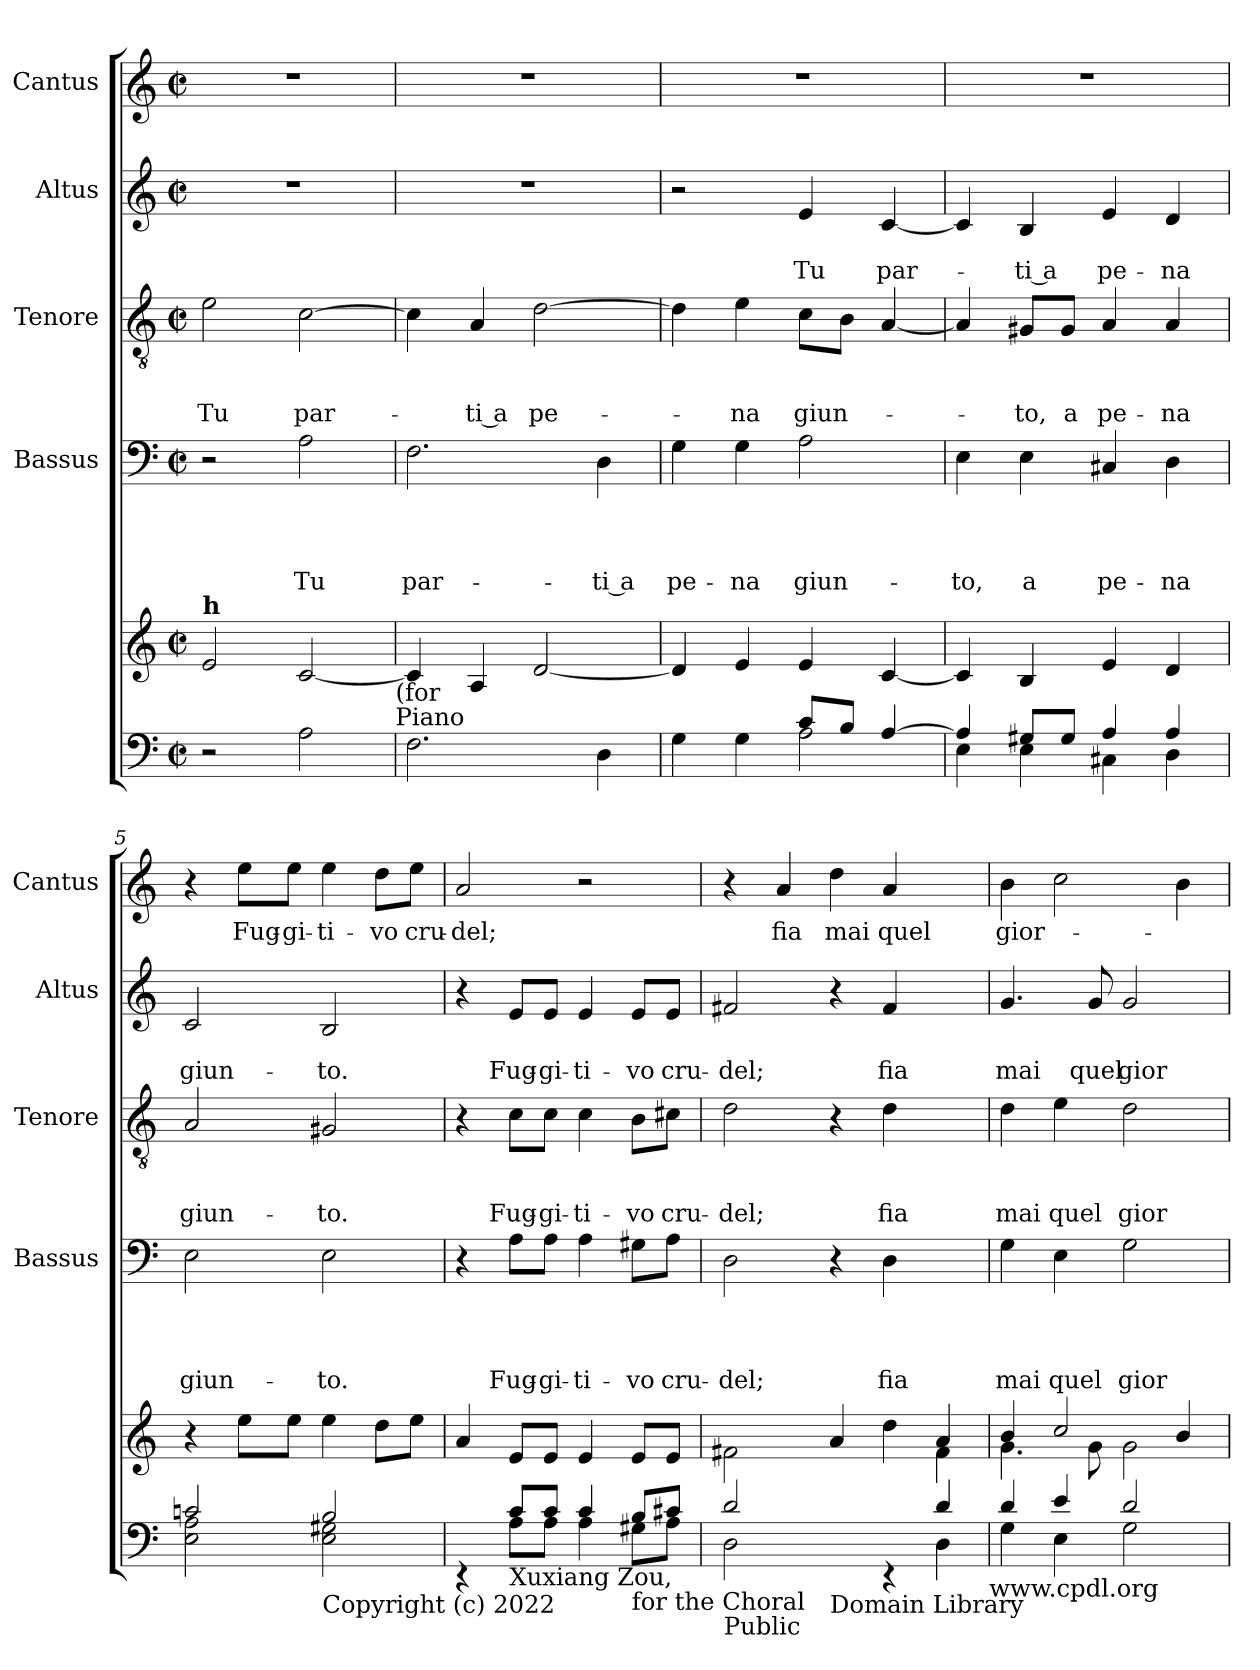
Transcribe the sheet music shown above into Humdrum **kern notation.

**kern	**kern	**kern	**text	**text	**text	**text	**kern	**text	**text	**text	**kern	**text	**text	**kern	**text
*part5	*part5	*part4	*part4	*part4	*part4	*part4	*part3	*part3	*part3	*part3	*part2	*part2	*part2	*part1	*part1
*staff6	*staff5	*staff4	*staff4	*staff4	*staff4	*staff4	*staff3	*staff3	*staff3	*staff3	*staff2	*staff2	*staff2	*staff1	*staff1
*	*	*I"Bassus	*	*	*	*	*I"Tenore	*	*	*	*I"Altus	*	*	*I"Cantus	*
*	*	*I'Bassus	*	*	*	*	*I'Tenore	*	*	*	*I'Altus	*	*	*I'Cantus	*
!!LO:PB:g=z
*clefF4	*clefG2	*clefF4	*	*	*	*	*clefGv2	*	*	*	*clefG2	*	*	*clefG2	*
*k[]	*k[]	*k[]	*	*	*	*	*k[]	*	*	*	*k[]	*	*	*k[]	*
*C:	*C:	*C:	*	*	*	*	*C:	*	*	*	*C:	*	*	*C:	*
*M2/2	*M2/2	*M2/2	*	*	*	*	*M2/2	*	*	*	*M2/2	*	*	*M2/2	*
*met(c|)	*met(c|)	*met(c|)	*	*	*	*	*met(c|)	*	*	*	*met(c|)	*	*	*met(c|)	*
*MM60	*MM60	*MM60	*	*	*	*	*MM60	*	*	*	*MM60	*	*	*MM60	*
=1	=1	=1	=1	=1	=1	=1	=1	=1	=1	=1	=1	=1	=1	=1	=1
!	!LO:TX:a:B:t=h	!	!	!	!	!	!	!	!	!	!	!	!	!	!
!	!	!	!	!	!	!	!	!	!	!LO:LY:b	!	!	!	!	!
2r	2e/	2r	.	.	.	.	2e\	.	.	Tu	1r	.	.	1r	.
!	!	!	!	!	!	!LO:LY:b	!	!	!	!LO:LY:b	!	!	!	!	!
2A\	[<2c/	2A\	.	.	.	Tu	[>2c\	.	.	par-	.	.	.	.	.
!	!LO:TX:b:t=(for	!	!	!	!	!	!	!	!	!	!	!	!	!	!
!	!LO:TX:b:t=Piano	!	!	!	!	!	!	!	!	!	!	!	!	!	!
=2	=2	=2	=2	=2	=2	=2	=2	=2	=2	=2	=2	=2	=2	=2	=2
!	!	!	!	!	!	!LO:LY:b	!	!	!	!	!	!	!	!	!
2.F\	4c/]	2.F\	.	.	.	par-	4c\]	.	.	.	1r	.	.	1r	.
!	!	!	!	!	!	!	!	!	!	!LO:LY:b:rj	!	!	!	!	!
.	4A/	.	.	.	.	.	4A/	.	.	-ti a	.	.	.	.	.
!	!	!	!	!	!	!	!	!	!	!LO:LY:b	!	!	!	!	!
.	[<2d/	.	.	.	.	.	[>2d\	.	.	pe-	.	.	.	.	.
!	!	!	!	!	!	!LO:LY:b:rj	!	!	!	!	!	!	!	!	!
4D\	.	4D\	.	.	.	-ti a	.	.	.	.	.	.	.	.	.
=3	=3	=3	=3	=3	=3	=3	=3	=3	=3	=3	=3	=3	=3	=3	=3
*^	*	*	*	*	*	*	*	*	*	*	*	*	*	*	*
!	!	!	!	!	!	!	!LO:LY:b	!	!	!	!	!	!	!	!	!
2ryy	4G\	4d/]	4G\	.	.	.	pe-	4d\]	.	.	.	2r	.	.	1r	.
!	!	!	!	!	!	!	!LO:LY:b	!	!	!	!LO:LY:b	!	!	!	!	!
.	4G\	4e/	4G\	.	.	.	-na	4e\	.	.	-na	.	.	.	.	.
!	!	!	!	!	!	!	!LO:LY:b	!	!	!	!LO:LY:b	!	!	!LO:LY:b	!	!
8c/L	2A\	4e/	2A\	.	.	.	giun-	8c\L	.	.	giun-	4e/	.	Tu	.	.
8B/J	.	.	.	.	.	.	.	8B\J	.	.	.	.	.	.	.	.
!	!	!	!	!	!	!	!	!	!	!	!	!	!	!LO:LY:b	!	!
[>4A/	.	[<4c/	.	.	.	.	.	[<4A/	.	.	.	[<4c/	.	par-	.	.
=4	=4	=4	=4	=4	=4	=4	=4	=4	=4	=4	=4	=4	=4	=4	=4	=4
!	!	!	!	!	!	!	!LO:LY:b	!	!	!	!	!	!	!	!	!
4A/]	4E\	4c/]	4E\	.	.	.	-to,	4A/]	.	.	.	4c/]	.	.	1r	.
!	!	!	!	!	!	!	!LO:LY:b	!	!	!	!LO:LY:b	!	!	!LO:LY:b:rj	!	!
8G#X/L	4E\	4B/	4E\	.	.	.	a	8G#X/L	.	.	-to,	4B/	.	-ti a	.	.
!	!	!	!	!	!	!	!	!	!	!	!LO:LY:b	!	!	!	!	!
8G#/J	.	.	.	.	.	.	.	8G#/J	.	.	a	.	.	.	.	.
!	!	!	!	!	!	!	!LO:LY:b	!	!	!	!LO:LY:b	!	!	!LO:LY:b	!	!
4A/	4C#X\	4e/	4C#X/	.	.	.	pe-	4A/	.	.	pe-	4e/	.	pe-	.	.
!	!	!	!	!	!	!	!LO:LY:b	!	!	!	!LO:LY:b	!	!	!LO:LY:b	!	!
4A/	4D\	4d/	4D\	.	.	.	-na	4A/	.	.	-na	4d/	.	-na	.	.
!!LO:LB:g=z
=5	=5	=5	=5	=5	=5	=5	=5	=5	=5	=5	=5	=5	=5	=5	=5	=5
!	!	!	!	!	!	!	!LO:LY:b	!	!	!	!LO:LY:b	!	!	!LO:LY:b	!	!
2cn/	2E\ 2A\	4r	2E\	.	.	.	giun-	2A/	.	.	giun-	2c/	.	giun-	4r	.
!	!	!	!	!	!	!	!	!	!	!	!	!	!	!	!	!LO:LY:b
.	.	8ee\L	.	.	.	.	.	.	.	.	.	.	.	.	8ee\L	Fug-
!	!	!	!	!	!	!	!	!	!	!	!	!	!	!	!	!LO:LY:b
.	.	8ee\J	.	.	.	.	.	.	.	.	.	.	.	.	8ee\J	-gi-
!LO:TX:b:t=Copyright (c) 2022	!	!	!	!	!	!	!	!	!	!	!	!	!	!	!	!
!	!	!	!	!	!	!	!LO:LY:b	!	!	!	!LO:LY:b	!	!	!LO:LY:b	!	!LO:LY:b
2B/	2E\ 2G#X\	4ee\	2E\	.	.	.	-to.	2G#X/	.	.	-to.	2B/	.	-to.	4ee\	-ti-
!	!	!	!	!	!	!	!	!	!	!	!	!	!	!	!	!LO:LY:b
.	.	8dd\L	.	.	.	.	.	.	.	.	.	.	.	.	8dd\L	-vo
!	!	!	!	!	!	!	!	!	!	!	!	!	!	!	!	!LO:LY:b
.	.	8ee\J	.	.	.	.	.	.	.	.	.	.	.	.	8ee\J	cru-
=6	=6	=6	=6	=6	=6	=6	=6	=6	=6	=6	=6	=6	=6	=6	=6	=6
!	!	!	!	!	!	!	!	!	!	!	!	!	!	!	!	!LO:LY:b
4ryy	4rEE	4a/	4r	.	.	.	.	4r	.	.	.	4r	.	.	2a/	-del;
!LO:TX:b:t=Xuxiang Zou,	!	!	!	!	!	!	!	!	!	!	!	!	!	!	!	!
!	!	!	!	!	!	!	!LO:LY:b	!	!	!	!LO:LY:b	!	!	!LO:LY:b	!	!
8c/L	8A\L	8e/L	8A\L	.	.	.	Fug-	8c\L	.	.	Fug-	8e/L	.	Fug-	.	.
!	!	!	!	!	!	!	!LO:LY:b	!	!	!	!LO:LY:b	!	!	!LO:LY:b	!	!
8c/J	8A\J	8e/J	8A\J	.	.	.	-gi-	8c\J	.	.	-gi-	8e/J	.	-gi-	.	.
!	!	!	!	!	!	!	!LO:LY:b	!	!	!	!LO:LY:b	!	!	!LO:LY:b	!	!
4c/	4A\	4e/	4A\	.	.	.	-ti-	4c\	.	.	-ti-	4e/	.	-ti-	2r	.
!LO:TX:b:t=for the Choral	!	!	!	!	!	!	!	!	!	!	!	!	!	!	!	!
!	!	!	!	!	!	!	!LO:LY:b	!	!	!	!LO:LY:b	!	!	!LO:LY:b	!	!
8B/L	8G#X\L	8e/L	8G#X\L	.	.	.	-vo	8B\L	.	.	-vo	8e/L	.	-vo	.	.
!	!	!	!	!	!	!	!LO:LY:b	!	!	!	!LO:LY:b	!	!	!LO:LY:b	!	!
8c#X/J	8A\J	8e/J	8A\J	.	.	.	cru-	8c#X\J	.	.	cru-	8e/J	.	cru-	.	.
=7	=7	=7	=7	=7	=7	=7	=7	=7	=7	=7	=7	=7	=7	=7	=7	=7
*	*	*^	*	*	*	*	*	*	*	*	*	*	*	*	*	*
!LO:TX:b:t=Public	!	!	!	!	!	!	!	!	!	!	!	!	!	!	!	!	!
!	!	!	!	!	!	!	!	!LO:LY:b	!	!	!	!LO:LY:b	!	!	!LO:LY:b	!	!
2d/	2D\	2f#X\	2.ryy	2D\	.	.	.	-del;	2d\	.	.	-del;	2f#X/	.	-del;	4r	.
!	!	!	!	!	!	!	!	!	!	!	!	!	!	!	!	!	!LO:LY:b
.	.	.	.	.	.	.	.	.	.	.	.	.	.	.	.	4a/	fia
!LO:TX:b:t=Domain Library	!	!	!	!	!	!	!	!	!	!	!	!	!	!	!	!	!
!	!	!	!	!	!	!	!	!	!	!	!	!	!	!	!	!	!LO:LY:b
2ryy	4ryy	4a/	.	4r	.	.	.	.	4r	.	.	.	4r	.	.	4dd\	mai
!	!	!	!	!	!	!	!	!LO:LY:b	!	!	!	!LO:LY:b	!	!	!LO:LY:b	!	!LO:LY:b
.	4rEE	4ryy	4dd\	4D\	.	.	.	fia	4d\	.	.	fia	4f#/	.	fia	4a/	quel
4d/	4D\	4a/	4f#\	4ryy	.	.	.	.	4ryy	.	.	.	4ryy	.	.	4ryy	.
!	!LO:TX:b:t=www.cpdl.org	!	!	!	!	!	!	!	!	!	!	!	!	!	!	!	!
=8	=8	=8	=8	=8	=8	=8	=8	=8	=8	=8	=8	=8	=8	=8	=8	=8	=8
!	!	!	!	!	!	!	!	!LO:LY:b	!	!	!	!LO:LY:b	!	!	!LO:LY:b	!	!LO:LY:b
4G\	4d/	4b/	4.g\	4G\	.	.	.	mai	4d\	.	.	mai	4.g/	.	mai	4b\	gior-
!	!	!	!	!	!	!	!	!LO:LY:b	!	!	!	!LO:LY:b	!	!	!	!	!
4E\	4e/	2cc/	.	4E\	.	.	.	quel	4e\	.	.	quel	.	.	.	2cc\	.
!	!	!	!	!	!	!	!	!	!	!	!	!	!	!	!LO:LY:b	!	!
.	.	.	8g\	.	.	.	.	.	.	.	.	.	8g/	.	quel	.	.
!	!	!	!	!	!	!	!	!LO:LY:b	!	!	!	!LO:LY:b	!	!	!LO:LY:b	!	!
2G\	2d/	.	2g\	2G\	.	.	.	gior-	2d\	.	.	gior-	2g/	.	gior-	.	.
.	.	4b/	.	.	.	.	.	.	.	.	.	.	.	.	.	4b\	.
*v	*v	*	*	*	*	*	*	*	*	*	*	*	*	*	*	*	*
*	*v	*v	*	*	*	*	*	*	*	*	*	*	*	*	*	*
=	=	=	=	=	=	=	=	=	=	=	=	=	=	=	=
*-	*-	*-	*-	*-	*-	*-	*-	*-	*-	*-	*-	*-	*-	*-	*-
